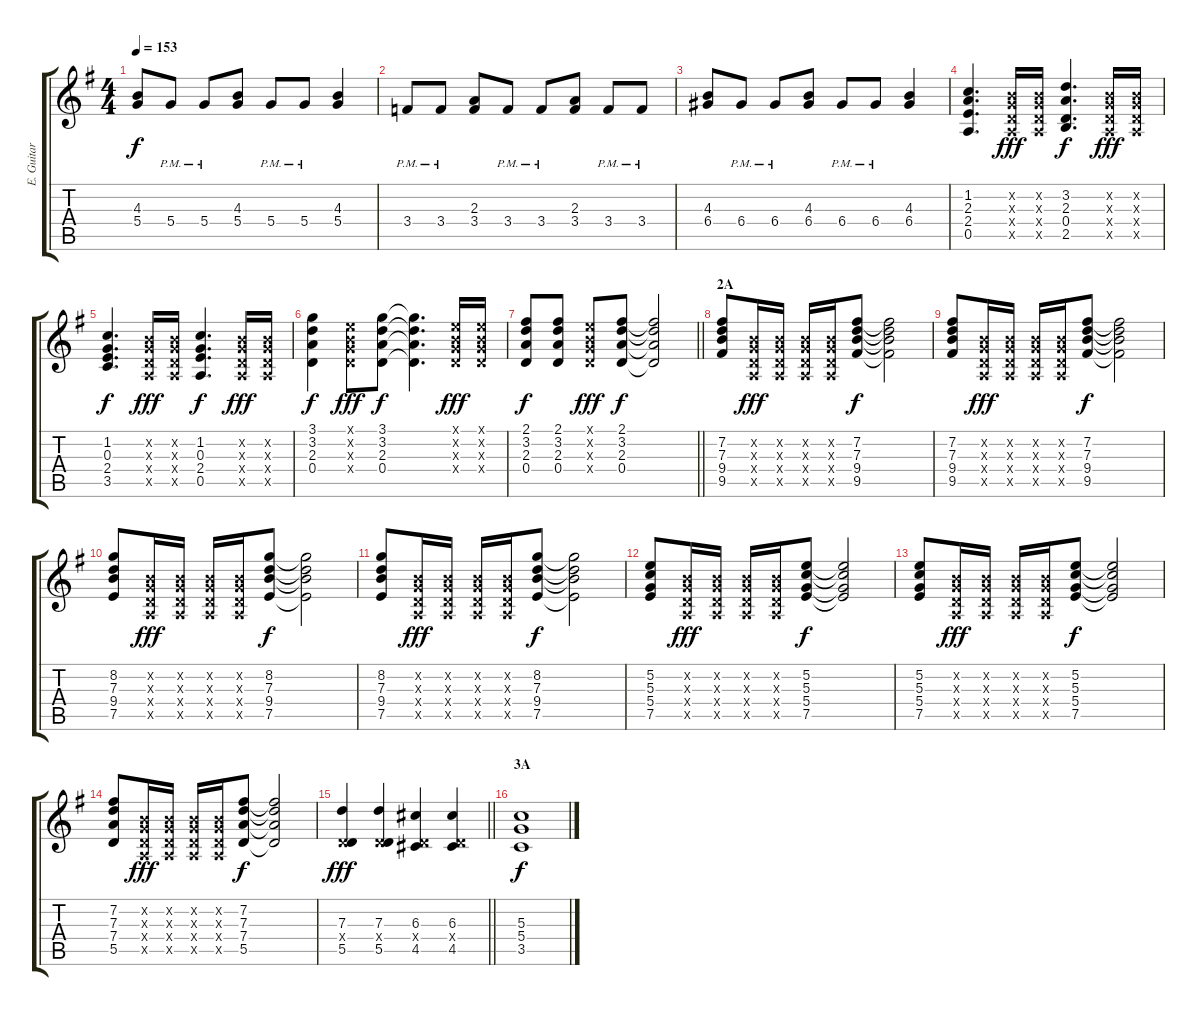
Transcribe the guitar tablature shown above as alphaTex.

\track ("E. Guitar I" "E. Guitar ") {instrument overdrivenguitar}
\staff {score tabs}
\tuning (E4 B3 G3 D3 A2 E2) {hide}
\ts (4 4)
\tempo 153
\clef g2
\ks g
(4.3 5.4).8{dy f} 5.4{pm}.8 5.4{pm}.8 (4.3 5.4).8 5.4{pm}.8 5.4{pm}.8 (4.3 5.4).4 |
3.4{pm}.8 3.4{pm}.8 (2.3 3.4).8 3.4{pm}.8 3.4{pm}.8 (2.3 3.4).8 3.4{pm}.8 3.4{pm}.8 |
(4.3 6.4).8 6.4{pm}.8 6.4{pm}.8 (4.3 6.4).8 6.4{pm}.8 6.4{pm}.8 (4.3 6.4).4 |
(1.2 2.3 2.4 0.5).4{d} (0.2{x} 0.3{x} 0.4{x} 0.5{x}).16{dy fff} (0.2{x} 0.3{x} 0.4{x} 0.5{x}).16 (3.2 2.3 0.4 2.5).4{d dy f} (0.2{x} 0.3{x} 0.4{x} 0.5{x}).16{dy fff} (0.2{x} 0.3{x} 0.4{x} 0.5{x}).16 |
(1.2 0.3 2.4 3.5).4{d dy f} (0.2{x} 0.3{x} 0.4{x} 0.5{x}).16{dy fff} (0.2{x} 0.3{x} 0.4{x} 0.5{x}).16 (1.2 0.3 2.4 0.5).4{d dy f} (0.2{x} 0.3{x} 0.4{x} 0.5{x}).16{dy fff} (0.2{x} 0.3{x} 0.4{x} 0.5{x}).16 |
(3.1 3.2 2.3 0.4).4{dy f} (0.1{x} 0.2{x} 0.3{x} 0.4{x}).8{dy fff} (3.1 3.2 2.3 0.4).8{dy f} (3.1{t} 3.2{t} 2.3{t} 0.4{t}).4{d} (0.1{x} 0.2{x} 0.3{x} 0.4{x}).16{dy fff} (0.1{x} 0.2{x} 0.3{x} 0.4{x}).16 |
\barLineRight lightlight
(2.1 3.2 2.3 0.4).8{dy f} (2.1 3.2 2.3 0.4).8 (0.1{x} 0.2{x} 0.3{x} 0.4{x}).8{dy fff} (2.1 3.2 2.3 0.4).8{dy f} (2.1{t} 3.2{t} 2.3{t} 0.4{t}).2 |
\section ("" "2A")
(7.2 7.3 9.4 9.5).8 (0.2{x} 0.3{x} 0.4{x} 0.5{x}).16{dy fff} (0.2{x} 0.3{x} 0.4{x} 0.5{x}).16 (0.2{x} 0.3{x} 0.4{x} 0.5{x}).16 (0.2{x} 0.3{x} 0.4{x} 0.5{x}).16 (7.2 7.3 9.4 9.5).8{dy f} (7.2{t} 7.3{t} 9.4{t} 9.5{t}).2 |
(7.2 7.3 9.4 9.5).8 (0.2{x} 0.3{x} 0.4{x} 0.5{x}).16{dy fff} (0.2{x} 0.3{x} 0.4{x} 0.5{x}).16 (0.2{x} 0.3{x} 0.4{x} 0.5{x}).16 (0.2{x} 0.3{x} 0.4{x} 0.5{x}).16 (7.2 7.3 9.4 9.5).8{dy f} (7.2{t} 7.3{t} 9.4{t} 9.5{t}).2 |
(8.2 7.3 9.4 7.5).8 (0.2{x} 0.3{x} 0.4{x} 0.5{x}).16{dy fff} (0.2{x} 0.3{x} 0.4{x} 0.5{x}).16 (0.2{x} 0.3{x} 0.4{x} 0.5{x}).16 (0.2{x} 0.3{x} 0.4{x} 0.5{x}).16 (8.2 7.3 9.4 7.5).8{dy f} (8.2{t} 7.3{t} 9.4{t} 7.5{t}).2 |
(8.2 7.3 9.4 7.5).8 (0.2{x} 0.3{x} 0.4{x} 0.5{x}).16{dy fff} (0.2{x} 0.3{x} 0.4{x} 0.5{x}).16 (0.2{x} 0.3{x} 0.4{x} 0.5{x}).16 (0.2{x} 0.3{x} 0.4{x} 0.5{x}).16 (8.2 7.3 9.4 7.5).8{dy f} (8.2{t} 7.3{t} 9.4{t} 7.5{t}).2 |
(5.2 5.3 5.4 7.5).8 (0.2{x} 0.3{x} 0.4{x} 0.5{x}).16{dy fff} (0.2{x} 0.3{x} 0.4{x} 0.5{x}).16 (0.2{x} 0.3{x} 0.4{x} 0.5{x}).16 (0.2{x} 0.3{x} 0.4{x} 0.5{x}).16 (5.2 5.3 5.4 7.5).8{dy f} (5.2{t} 5.3{t} 5.4{t} 7.5{t}).2 |
(5.2 5.3 5.4 7.5).8 (0.2{x} 0.3{x} 0.4{x} 0.5{x}).16{dy fff} (0.2{x} 0.3{x} 0.4{x} 0.5{x}).16 (0.2{x} 0.3{x} 0.4{x} 0.5{x}).16 (0.2{x} 0.3{x} 0.4{x} 0.5{x}).16 (5.2 5.3 5.4 7.5).8{dy f} (5.2{t} 5.3{t} 5.4{t} 7.5{t}).2 |
(7.2 7.3 7.4 5.5).8 (0.2{x} 0.3{x} 0.4{x} 0.5{x}).16{dy fff} (0.2{x} 0.3{x} 0.4{x} 0.5{x}).16 (0.2{x} 0.3{x} 0.4{x} 0.5{x}).16 (0.2{x} 0.3{x} 0.4{x} 0.5{x}).16 (7.2 7.3 7.4 5.5).8{dy f} (7.2{t} 7.3{t} 7.4{t} 5.5{t}).2 |
\barLineRight lightlight
(7.3 0.4{x} 5.5).4{dy fff} (7.3 0.4{x} 5.5).4 (6.3 0.4{x} 4.5).4 (6.3 0.4{x} 4.5).4 |
\section ("" "3A")
(5.3 5.4 3.5).1{dy f}
